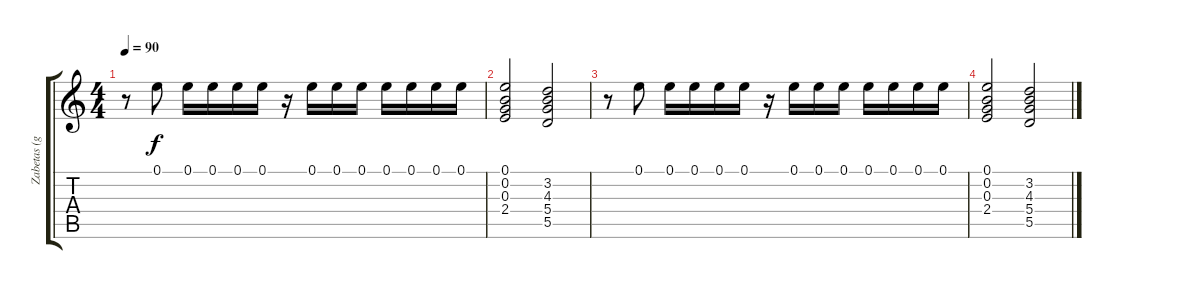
\track ("Zabetas (guitar2)" "Zabetas (g") {instrument distortionguitar}
\staff {score tabs}
\tuning (E4 B3 G3 D3 A2 E2) {hide}
\ts (4 4)
\tempo 90
\clef g2
\ks c
r.8{dy f} 0.1.8 0.1.16 0.1.16 0.1.16 0.1.16 r.16 0.1.16 0.1.16 0.1.16 0.1.16 0.1.16 0.1.16 0.1.16 |
(0.1 0.2 0.3 2.4).2 (3.2 4.3 5.4 5.5).2 |
r.8 0.1.8 0.1.16 0.1.16 0.1.16 0.1.16 r.16 0.1.16 0.1.16 0.1.16 0.1.16 0.1.16 0.1.16 0.1.16 |
(0.1 0.2 0.3 2.4).2 (3.2 4.3 5.4 5.5).2
